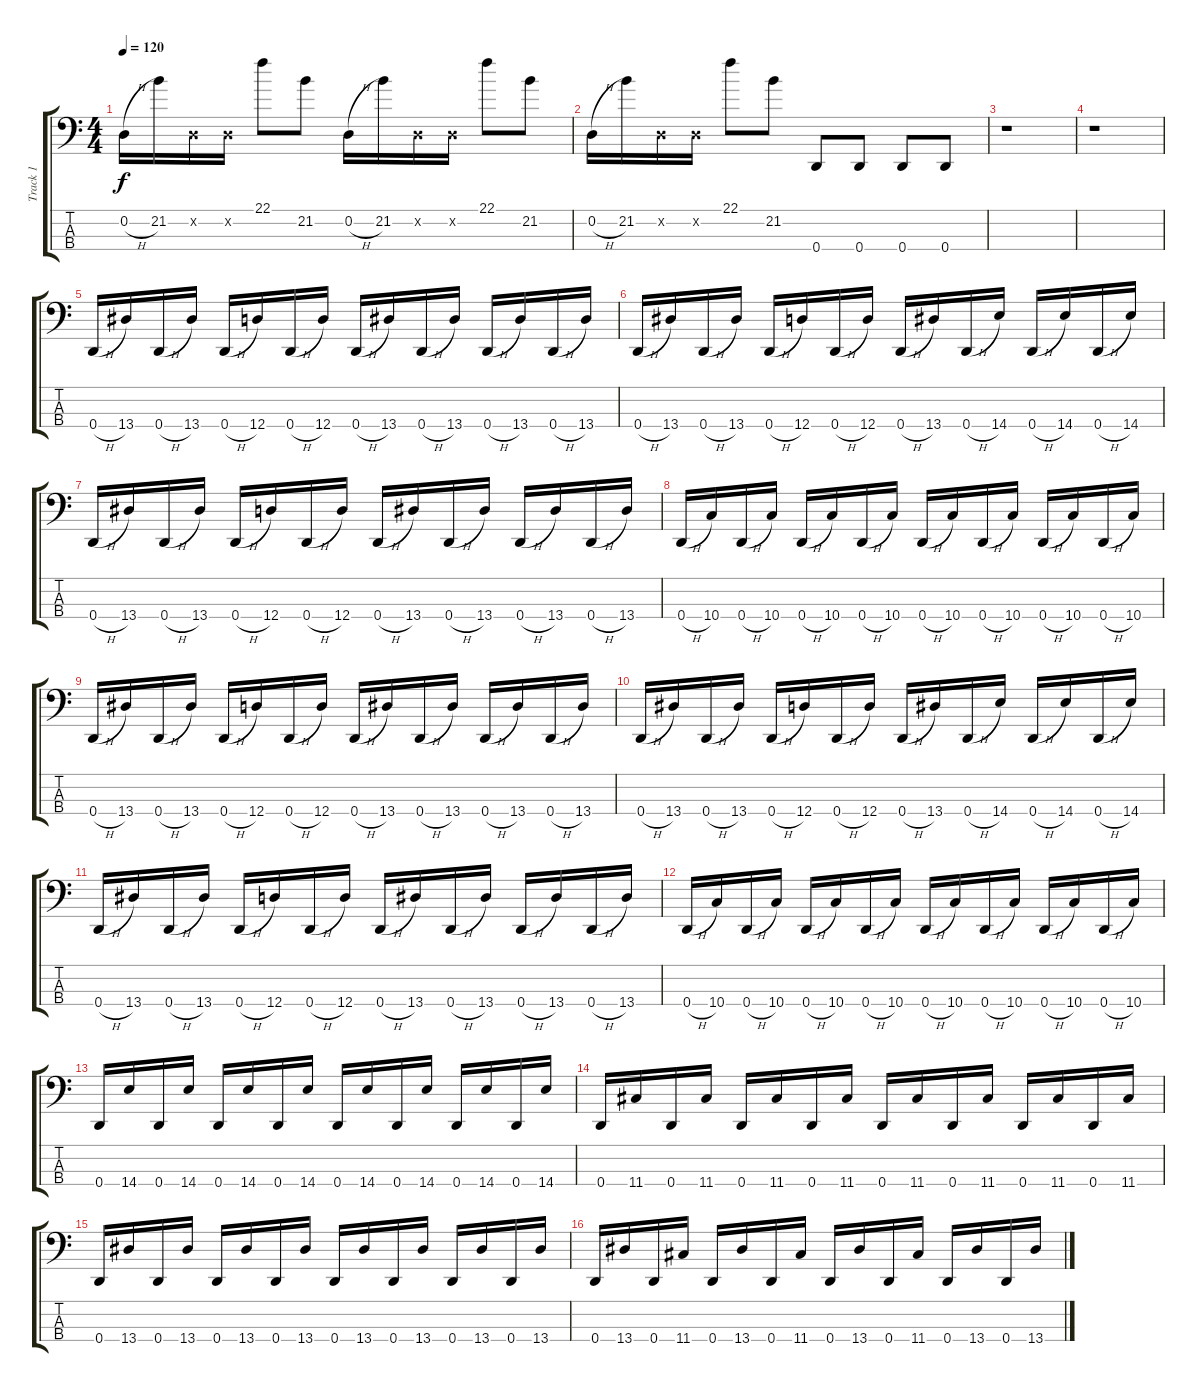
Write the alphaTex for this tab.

\track ("Track 1" "Track 1") {instrument slapbass1}
\staff {score tabs}
\tuning (G2 D2 A1 D1) {hide}
\ts (4 4)
\tempo 120
\clef f4
\ks c
0.2{h}.16{dy f} 21.2.16 0.2{x}.16 0.2{x}.16 22.1.8 21.2.8 0.2{h}.16 21.2.16 0.2{x}.16 0.2{x}.16 22.1.8 21.2.8 |
0.2{h}.16 21.2.16 0.2{x}.16 0.2{x}.16 22.1.8 21.2.8 0.4.8 0.4.8 0.4.8 0.4.8 |
r.1 |
r.1 |
0.4{h}.16 13.4.16 0.4{h}.16 13.4.16 0.4{h}.16 12.4.16 0.4{h}.16 12.4.16 0.4{h}.16 13.4.16 0.4{h}.16 13.4.16 0.4{h}.16 13.4.16 0.4{h}.16 13.4.16 |
0.4{h}.16 13.4.16 0.4{h}.16 13.4.16 0.4{h}.16 12.4.16 0.4{h}.16 12.4.16 0.4{h}.16 13.4.16 0.4{h}.16 14.4.16 0.4{h}.16 14.4.16 0.4{h}.16 14.4.16 |
0.4{h}.16 13.4.16 0.4{h}.16 13.4.16 0.4{h}.16 12.4.16 0.4{h}.16 12.4.16 0.4{h}.16 13.4.16 0.4{h}.16 13.4.16 0.4{h}.16 13.4.16 0.4{h}.16 13.4.16 |
0.4{h}.16 10.4.16 0.4{h}.16 10.4.16 0.4{h}.16 10.4.16 0.4{h}.16 10.4.16 0.4{h}.16 10.4.16 0.4{h}.16 10.4.16 0.4{h}.16 10.4.16 0.4{h}.16 10.4.16 |
0.4{h}.16 13.4.16 0.4{h}.16 13.4.16 0.4{h}.16 12.4.16 0.4{h}.16 12.4.16 0.4{h}.16 13.4.16 0.4{h}.16 13.4.16 0.4{h}.16 13.4.16 0.4{h}.16 13.4.16 |
0.4{h}.16 13.4.16 0.4{h}.16 13.4.16 0.4{h}.16 12.4.16 0.4{h}.16 12.4.16 0.4{h}.16 13.4.16 0.4{h}.16 14.4.16 0.4{h}.16 14.4.16 0.4{h}.16 14.4.16 |
0.4{h}.16 13.4.16 0.4{h}.16 13.4.16 0.4{h}.16 12.4.16 0.4{h}.16 12.4.16 0.4{h}.16 13.4.16 0.4{h}.16 13.4.16 0.4{h}.16 13.4.16 0.4{h}.16 13.4.16 |
0.4{h}.16 10.4.16 0.4{h}.16 10.4.16 0.4{h}.16 10.4.16 0.4{h}.16 10.4.16 0.4{h}.16 10.4.16 0.4{h}.16 10.4.16 0.4{h}.16 10.4.16 0.4{h}.16 10.4.16 |
0.4.16 14.4.16 0.4.16 14.4.16 0.4.16 14.4.16 0.4.16 14.4.16 0.4.16 14.4.16 0.4.16 14.4.16 0.4.16 14.4.16 0.4.16 14.4.16 |
0.4.16 11.4.16 0.4.16 11.4.16 0.4.16 11.4.16 0.4.16 11.4.16 0.4.16 11.4.16 0.4.16 11.4.16 0.4.16 11.4.16 0.4.16 11.4.16 |
0.4.16 13.4.16 0.4.16 13.4.16 0.4.16 13.4.16 0.4.16 13.4.16 0.4.16 13.4.16 0.4.16 13.4.16 0.4.16 13.4.16 0.4.16 13.4.16 |
0.4.16 13.4.16 0.4.16 11.4.16 0.4.16 13.4.16 0.4.16 11.4.16 0.4.16 13.4.16 0.4.16 11.4.16 0.4.16 13.4.16 0.4.16 13.4.16
